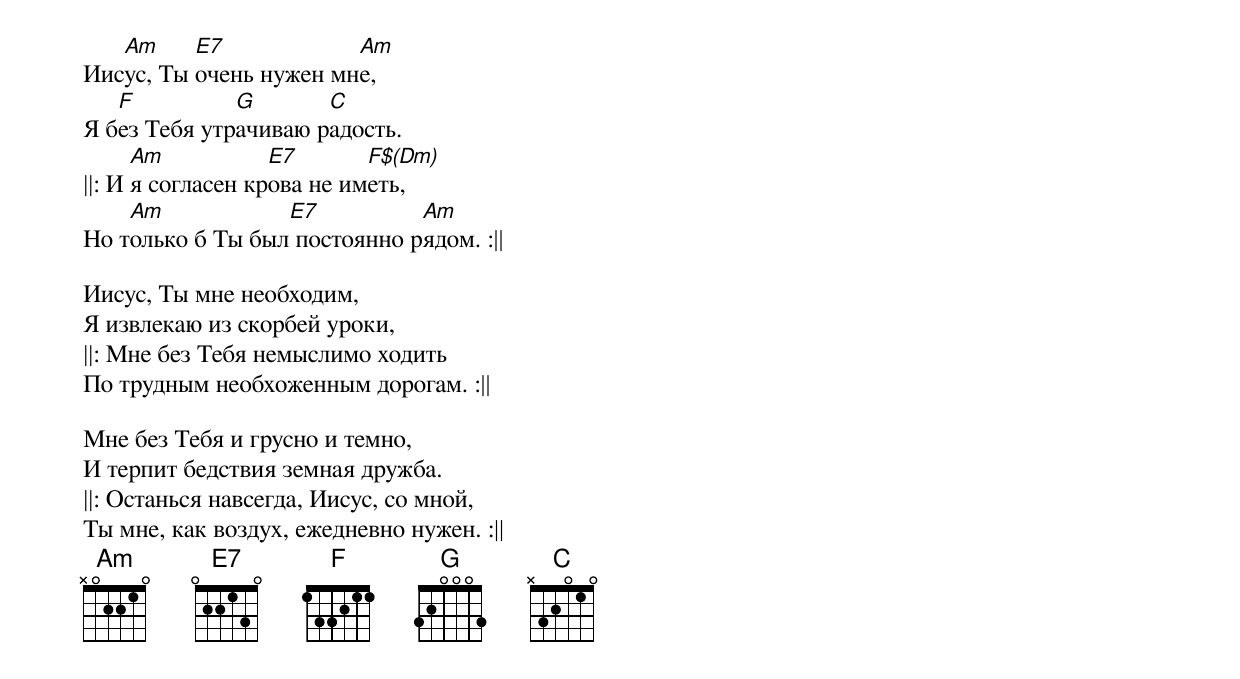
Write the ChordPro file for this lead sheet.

Иис[Am]ус, Ты [E7]очень нужен мн[Am]е,
Я б[F]ез Тебя утр[G]ачиваю р[C]адость.
||: И [Am]я согласен кр[E7]ова не им[F$(Dm)]еть,
Но т[Am]олько б Ты был[E7] постоянно р[Am]ядом. :||

Иисус, Ты мне необходим,
Я извлекаю из скорбей уроки,
||: Мне без Тебя немыслимо ходить
По трудным необхоженным дорогам. :||

Мне без Тебя и грусно и темно,
И терпит бедствия земная дружба.
||: Останься навсегда, Иисус, со мной,
Ты мне, как воздух, ежедневно нужен. :||
